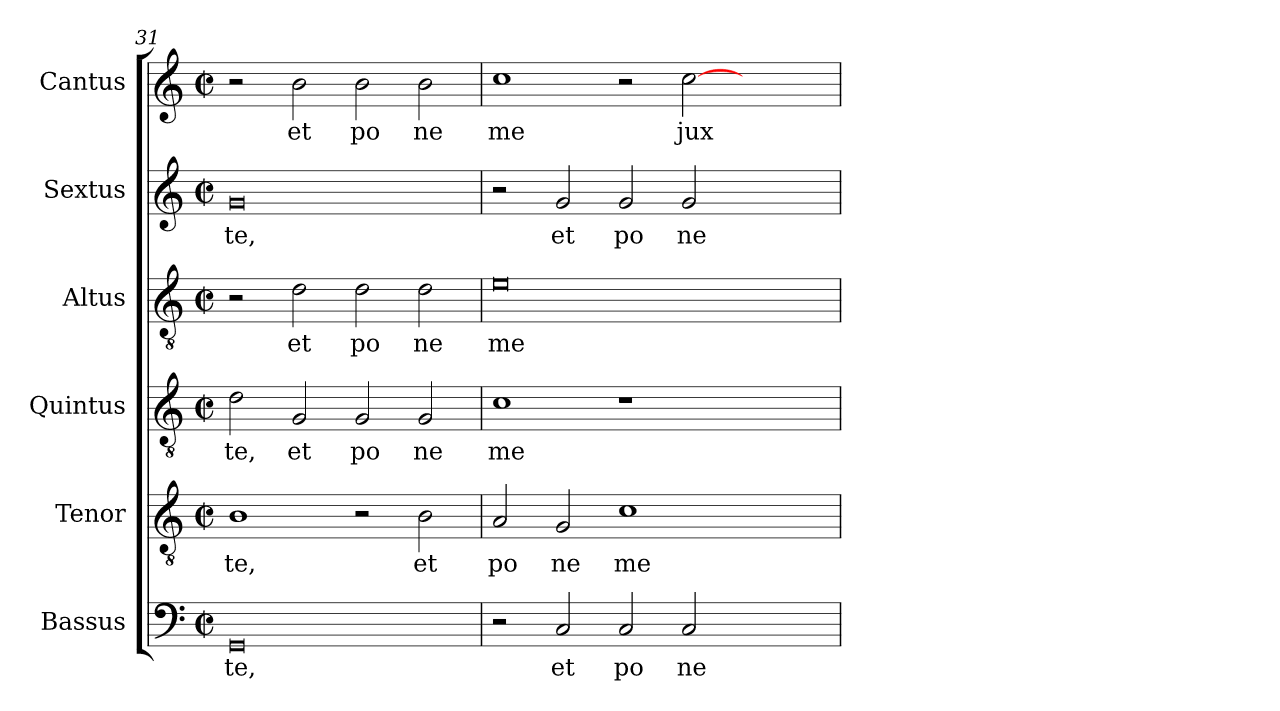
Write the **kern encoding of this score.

**kern	**text	**kern	**text	**kern	**text	**kern	**text	**kern	**text	**kern	**text
*part6	*part6	*part5	*part5	*part4	*part4	*part3	*part3	*part2	*part2	*part1	*part1
*staff6	*staff6	*staff5	*staff5	*staff4	*staff4	*staff3	*staff3	*staff2	*staff2	*staff1	*staff1
*I"Bassus	*	*I"Tenor	*	*I"Quintus	*	*I"Altus	*	*I"Sextus	*	*I"Cantus	*
*clefF4	*	*clefGv2	*	*clefGv2	*	*clefGv2	*	*clefG2	*	*clefG2	*
*	*	*	*	*	*	*	*	*k[]	*	*	*
*	*	*	*	*	*	*	*	*C:	*	*	*
*M2/2	*	*M2/2	*	*M2/2	*	*M2/2	*	*M2/2	*	*M2/2	*
*met(c|)	*	*met(c|)	*	*met(c|)	*	*met(c|)	*	*met(c|)	*	*met(c|)	*
=31	=31	=31	=31	=31	=31	=31	=31	=31	=31	=31	=31
!	!LO:LY:b:cj	!	!LO:LY:b:cj	!	!LO:LY:b:cj	!	!	!	!LO:LY:b:cj	!	!
0GG	te,	1B	te,	2d\	te,	2r	.	0g	te,	2r	.
!	!	!	!	!	!LO:LY:b:cj	!	!LO:LY:b:cj	!	!	!	!LO:LY:b:cj
.	.	.	.	2G/	et	2d\	et	.	.	2b\	et
!	!	!	!	!	!LO:LY:b:cj	!	!LO:LY:b:cj	!	!	!	!LO:LY:b:cj
.	.	2r	.	2G/	po	2d\	po	.	.	2b\	po
!	!	!	!LO:LY:b:cj	!	!LO:LY:b:cj	!	!LO:LY:b:cj	!	!	!	!LO:LY:b:cj
.	.	2B\	et	2G/	ne	2d\	ne	.	.	2b\	ne
=32	=32	=32	=32	=32	=32	=32	=32	=32	=32	=32	=32
!	!	!	!LO:LY:b:cj	!	!LO:LY:b:cj	!	!LO:LY:b:cj	!	!	!	!LO:LY:b:cj
2r	.	2A/	po	1c	me	0e	me	2r	.	1cc	me
!	!LO:LY:b:cj	!	!LO:LY:b:cj	!	!	!	!	!	!LO:LY:b:cj	!	!
2C/	et	2G/	ne	.	.	.	.	2g/	et	.	.
!	!LO:LY:b:cj	!	!LO:LY:b:cj	!LO:N:vis=1	!	!	!	!	!LO:LY:b:cj	!	!
2C/	po	1c	me	0r	.	.	.	2g/	po	2r	.
!	!LO:LY:b:cj	!	!	!	!	!	!	!	!LO:LY:b:cj	!	!LO:LY:b
2C/	ne	.	.	.	.	.	.	2g/	ne	[>2cc\	jux
1ryy	.	1ryy	.	.	.	1ryy	.	1ryy	.	1ryy	.
=	=	=	=	=	=	=	=	=	=	=	=
*-	*-	*-	*-	*-	*-	*-	*-	*-	*-	*-	*-
